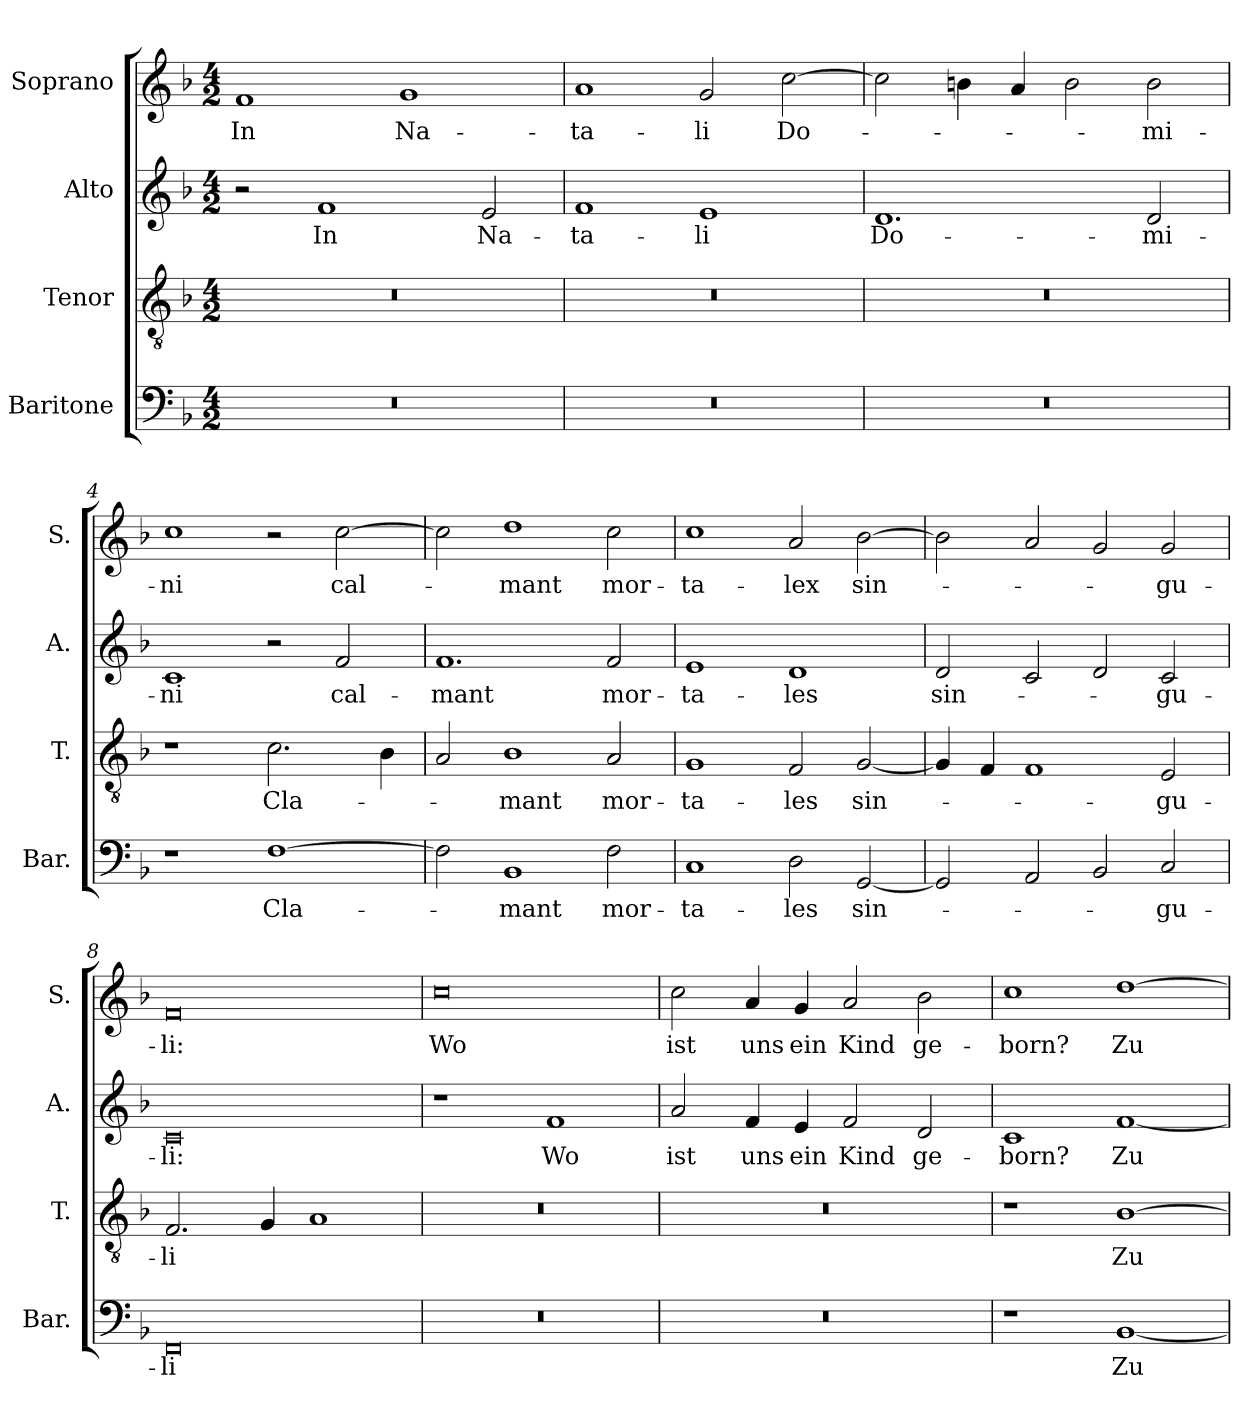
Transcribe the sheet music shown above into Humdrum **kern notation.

**kern	**text	**kern	**text	**kern	**text	**kern	**text
*part4	*part4	*part3	*part3	*part2	*part2	*part1	*part1
*staff4	*staff4	*staff3	*staff3	*staff2	*staff2	*staff1	*staff1
*I"Baritone	*	*I"Tenor	*	*I"Alto	*	*I"Soprano	*
*I'Bar.	*	*I'T.	*	*I'A.	*	*I'S.	*
*clefF4	*	*clefGv2	*	*clefG2	*	*clefG2	*
*	*	*ITrd7c12	*	*	*	*	*
*k[b-]	*	*k[b-]	*	*k[b-]	*	*k[b-]	*
*F:	*	*F:	*	*F:	*	*F:	*
*M4/2	*	*M4/2	*	*M4/2	*	*M4/2	*
*MM216	*	*MM216	*	*MM216	*	*MM216	*
=1	=1	=1	=1	=1	=1	=1	=1
!LO:N:vis=1	!	!LO:N:vis=1	!	!	!	!	!LO:LY:b
0r	.	0r	.	2r	.	1f	In
!	!	!	!	!	!LO:LY:b	!	!
.	.	.	.	1f	In	.	.
!	!	!	!	!	!	!	!LO:LY:b
.	.	.	.	.	.	1g	Na-
!	!	!	!	!	!LO:LY:b	!	!
.	.	.	.	2e/	Na-	.	.
=2	=2	=2	=2	=2	=2	=2	=2
!LO:N:vis=1	!	!LO:N:vis=1	!	!	!LO:LY:b	!	!LO:LY:b
0r	.	0r	.	1f	-ta-	1a	-ta-
!	!	!	!	!	!LO:LY:b	!	!LO:LY:b
.	.	.	.	1e	-li	2g/	-li
!	!	!	!	!	!	!	!LO:LY:b
.	.	.	.	.	.	[>2cc\	Do-
=3	=3	=3	=3	=3	=3	=3	=3
!LO:N:vis=1	!	!LO:N:vis=1	!	!	!LO:LY:b	!	!
0r	.	0r	.	1.d	Do-	2cc\]	.
.	.	.	.	.	.	4bn\	.
.	.	.	.	.	.	4a/	.
.	.	.	.	.	.	2b\	.
!	!	!	!	!	!LO:LY:b	!	!LO:LY:b
.	.	.	.	2d/	-mi-	2b\	-mi-
=4	=4	=4	=4	=4	=4	=4	=4
!	!	!	!	!	!LO:LY:b	!	!LO:LY:b
1r	.	1r	.	1c	-ni	1cc	-ni
!	!LO:LY:b	!	!LO:LY:b	!	!	!	!
[>1F	Cla-	2.C\	Cla-	2r	.	2r	.
!	!	!	!	!	!LO:LY:b	!	!LO:LY:b
.	.	.	.	2f/	cal-	[>2cc\	cal-
.	.	4BB-\	.	.	.	.	.
=5	=5	=5	=5	=5	=5	=5	=5
!	!	!	!	!	!LO:LY:b	!	!
2F\]	.	2AA/	.	1.f	-mant	2cc\]	.
!	!LO:LY:b	!	!LO:LY:b	!	!	!	!LO:LY:b
1BB-	-mant	1BB-	-mant	.	.	1dd	-mant
!	!LO:LY:b	!	!LO:LY:b	!	!LO:LY:b	!	!LO:LY:b
2F\	mor-	2AA/	mor-	2f/	mor-	2cc\	mor-
=6	=6	=6	=6	=6	=6	=6	=6
!	!LO:LY:b	!	!LO:LY:b	!	!LO:LY:b	!	!LO:LY:b
1C	-ta-	1GG	-ta-	1e	-ta-	1cc	-ta-
!	!LO:LY:b	!	!LO:LY:b	!	!LO:LY:b	!	!LO:LY:b
2D\	-les	2FF/	-les	1d	-les	2a/	-lex
!	!LO:LY:b	!	!LO:LY:b	!	!	!	!LO:LY:b
[<2GG/	sin-	[<2GG/	sin-	.	.	[>2b-\	sin-
!!LO:LB:g=z
=7	=7	=7	=7	=7	=7	=7	=7
!	!	!	!	!	!LO:LY:b	!	!
2GG/]	.	4GG/]	.	2d/	sin-	2b-\]	.
.	.	4FF/	.	.	.	.	.
2AA/	.	1FF	.	2c/	.	2a/	.
2BB-/	.	.	.	2d/	.	2g/	.
!	!LO:LY:b	!	!LO:LY:b	!	!LO:LY:b	!	!LO:LY:b
2C/	-gu-	2EE/	-gu-	2c/	-gu-	2g/	-gu-
=8	=8	=8	=8	=8	=8	=8	=8
!	!LO:LY:b	!	!LO:LY:b	!	!LO:LY:b	!	!LO:LY:b
0FF	-li	2.FF/	-li	0c	-li:	0f	-li:
.	.	4GG/	.	.	.	.	.
.	.	1AA	.	.	.	.	.
=9	=9	=9	=9	=9	=9	=9	=9
!LO:N:vis=1	!	!LO:N:vis=1	!	!	!	!	!LO:LY:b
0r	.	0r	.	1r	.	0cc	Wo
!	!	!	!	!	!LO:LY:b	!	!
.	.	.	.	1f	Wo	.	.
=10	=10	=10	=10	=10	=10	=10	=10
!LO:N:vis=1	!	!LO:N:vis=1	!	!	!LO:LY:b	!	!LO:LY:b
0r	.	0r	.	2a/	ist	2cc\	ist
!	!	!	!	!	!LO:LY:b	!	!LO:LY:b
.	.	.	.	4f/	uns	4a/	uns
!	!	!	!	!	!LO:LY:b	!	!LO:LY:b
.	.	.	.	4e/	ein	4g/	ein
!	!	!	!	!	!LO:LY:b	!	!LO:LY:b
.	.	.	.	2f/	Kind	2a/	Kind
!	!	!	!	!	!LO:LY:b	!	!LO:LY:b
.	.	.	.	2d/	ge-	2b-\	ge-
=11	=11	=11	=11	=11	=11	=11	=11
!	!	!	!	!	!LO:LY:b	!	!LO:LY:b
1r	.	1r	.	1c	-born?	1cc	-born?
!	!LO:LY:b	!	!LO:LY:b	!	!LO:LY:b	!	!LO:LY:b
[<1BB-	Zu	[>1BB-	Zu	[<1f	Zu	[>1dd	Zu
=	=	=	=	=	=	=	=
*-	*-	*-	*-	*-	*-	*-	*-
